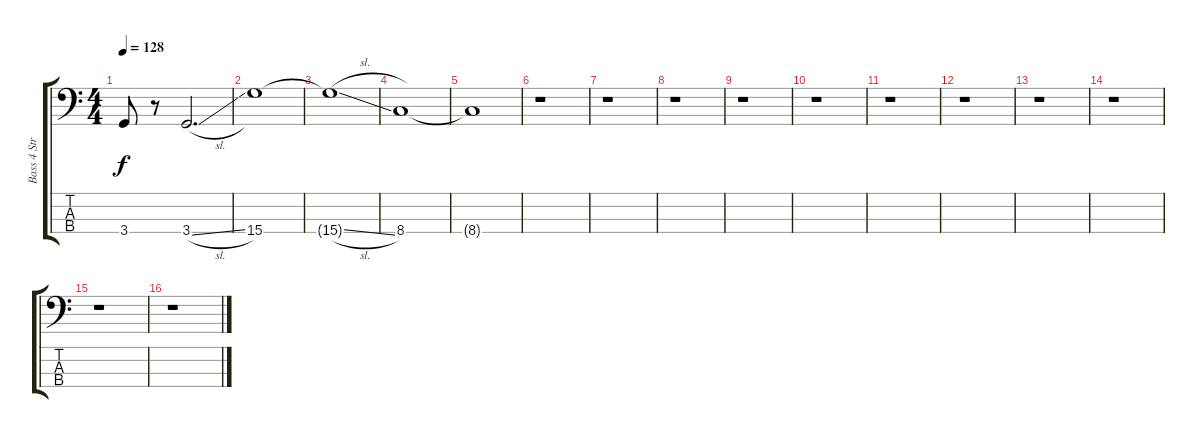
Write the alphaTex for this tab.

\track ("Bass 4 Strings" "Bass 4 Str") {instrument electricbassfinger}
\staff {score tabs}
\tuning (G2 D2 A1 E1) {hide}
\ts (4 4)
\tempo 128
\clef f4
\ks c
3.4.8{dy f} r.8 3.4{sl}.2{d} |
15.4.1 |
15.4{sl t}.1 |
8.4.1 |
8.4{t}.1 |
r.1 |
r.1 |
r.1 |
r.1 |
r.1 |
r.1 |
r.1 |
r.1 |
r.1 |
r.1 |
r.1
